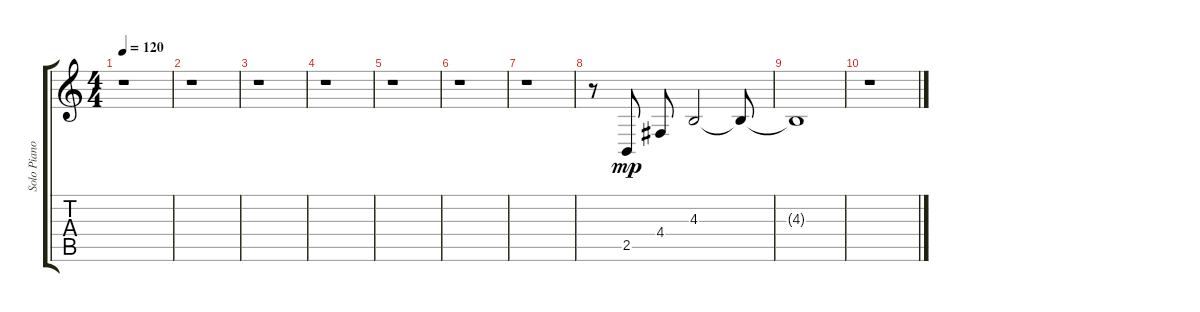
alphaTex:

\track ("Solo Piano" "Solo Piano") {instrument acousticgrandpiano}
\staff {score tabs}
\tuning (E4 B3 G3 D3 A2 E2) {hide}
\ts (4 4)
\tempo 120
\clef g2
\ks c
r.1{dy f} |
r.1 |
r.1 |
r.1 |
r.1 |
r.1 |
r.1 |
r.8 2.5.8{dy mp} 4.4.8 4.3.2 4.3{t}.8 |
4.3{t}.1 |
r.1
